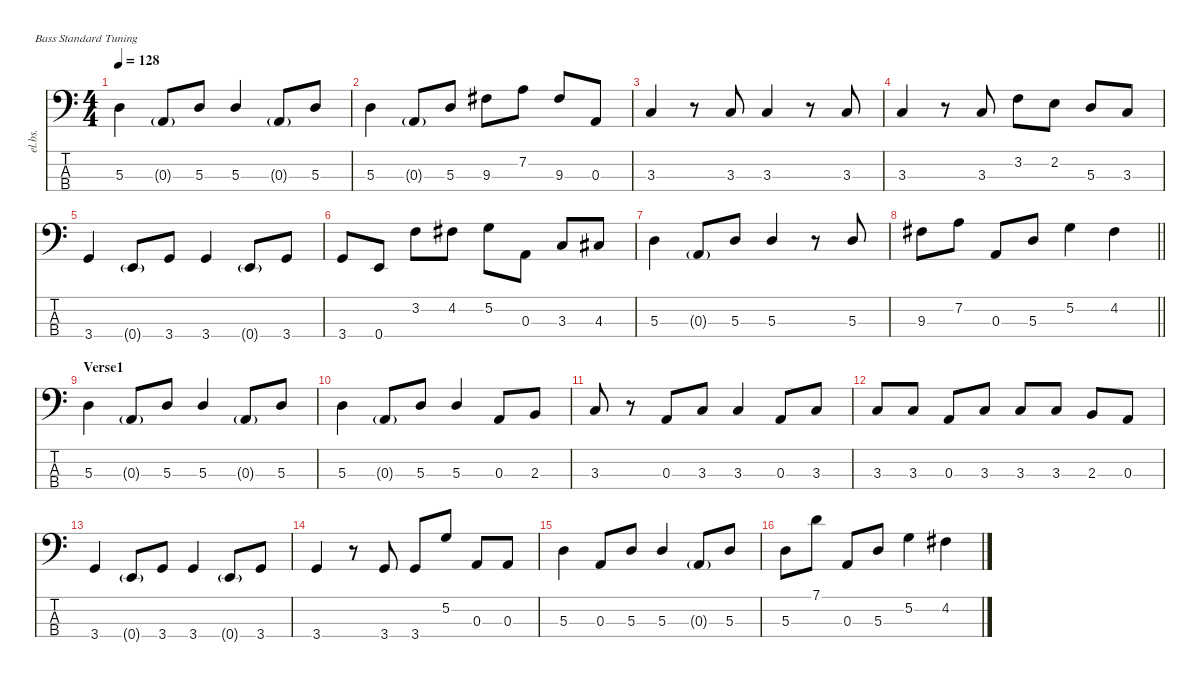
\defaultSystemsLayout 4
\hideDynamics
\bracketExtendMode nobrackets
\otherSystemsTrackNameOrientation horizontal
\track ("Bass(Duff)" "el.bs.") {instrument electricbassfinger}
\staff {score tabs}
\tuning (G2 D2 A1 E1)
\ts (4 4)
\tempo 128
\clef f4
\ks c
5.3.4{dy f beam Down} 0.3{g}.8{dy mf beam Up} 5.3.8{dy f beam Up} 5.3.4{beam Up} 0.3{g}.8{dy mf beam Up} 5.3.8{dy f beam Up} |
5.3.4{beam Down} 0.3{g}.8{dy mf beam Up} 5.3.8{dy f beam Up} 9.3{acc #}.8{beam Down} 7.2.8{beam Down} 9.3{acc #}.8{beam Up} 0.3.8{beam Up} |
3.3.4{beam Up} r.8{beam Up} 3.3.8{beam Up} 3.3.4{beam Up} r.8{beam Up} 3.3.8{beam Up} |
3.3.4{beam Up} r.8{beam Up} 3.3.8{beam Up} 3.2.8{beam Down} 2.2.8{beam Down} 5.3.8{beam Up} 3.3.8{beam Up} |
3.4.4{beam Up} 0.4{g}.8{dy mf beam Up} 3.4.8{dy f beam Up} 3.4.4{beam Up} 0.4{g}.8{dy mf beam Up} 3.4.8{dy f beam Up} |
3.4.8{beam Up} 0.4.8{beam Up} 3.2.8{beam Down} 4.2{acc #}.8{beam Down} 5.2.8{beam Down} 0.3.8{beam Down} 3.3.8{beam Up} 4.3{acc #}.8{beam Up} |
5.3.4{beam Down} 0.3{g}.8{dy mf beam Up} 5.3.8{dy f beam Up} 5.3.4{beam Up} r.8{beam Up} 5.3.8{beam Up} |
\barLineRight lightlight
9.3{acc #}.8{beam Down} 7.2.8{beam Down} 0.3.8{beam Up} 5.3.8{beam Up} 5.2.4{beam Down} 4.2{acc #}.4{beam Down} |
\section ("" "Verse1")
5.3.4{beam Down} 0.3{g}.8{dy mf beam Up} 5.3.8{dy f beam Up} 5.3.4{beam Up} 0.3{g}.8{dy mf beam Up} 5.3.8{dy f beam Up} |
5.3.4{beam Down} 0.3{g}.8{dy mf beam Up} 5.3.8{dy f beam Up} 5.3.4{beam Up} 0.3.8{beam Up} 2.3.8{beam Up} |
3.3.8{beam Up} r.8{beam Up} 0.3.8{beam Up} 3.3.8{beam Up} 3.3.4{beam Up} 0.3.8{beam Up} 3.3.8{beam Up} |
3.3.8{beam Up} 3.3.8{beam Up} 0.3.8{beam Up} 3.3.8{beam Up} 3.3.8{beam Up} 3.3.8{beam Up} 2.3.8{beam Up} 0.3.8{beam Up} |
3.4.4{beam Up} 0.4{g}.8{dy mf beam Up} 3.4.8{dy f beam Up} 3.4.4{beam Up} 0.4{g}.8{dy mf beam Up} 3.4.8{dy f beam Up} |
3.4.4{beam Up} r.8{beam Up} 3.4.8{beam Up} 3.4.8{beam Up} 5.2.8{beam Up} 0.3.8{beam Up} 0.3.8{beam Up} |
5.3.4{beam Down} 0.3.8{beam Up} 5.3.8{beam Up} 5.3.4{beam Up} 0.3{g}.8{dy mf beam Up} 5.3.8{dy f beam Up} |
5.3.8{beam Down} 7.1.8{beam Down} 0.3.8{beam Up} 5.3.8{beam Up} 5.2.4{beam Down} 4.2{acc #}.4{beam Down}
